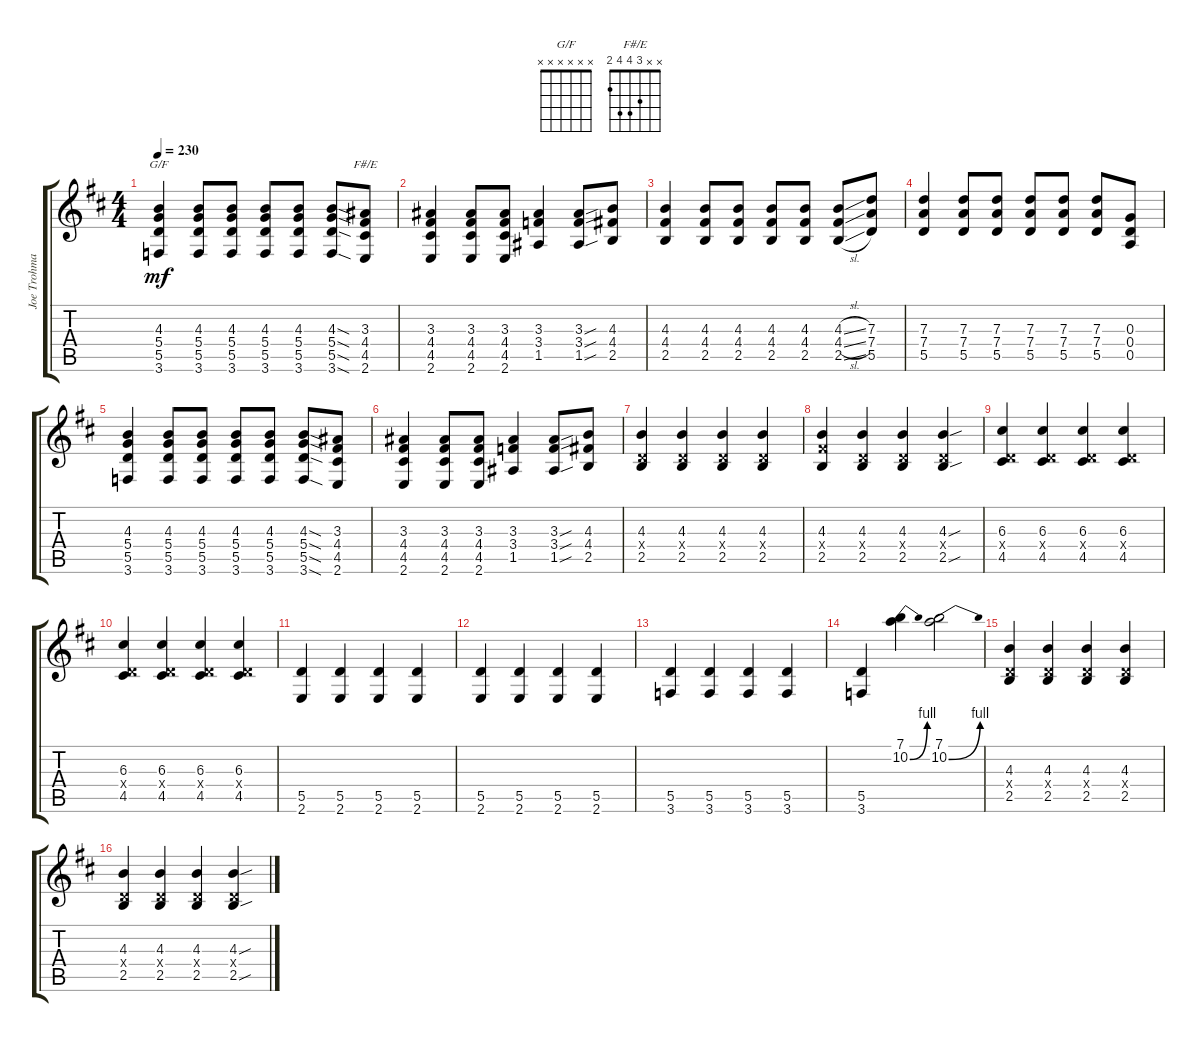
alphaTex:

\track ("Joe Trohman" "Joe Trohma") {instrument distortionguitar}
\staff {score tabs}
\tuning (E4 B3 G3 D3 A2 D2) {hide}
\chord ("G/F" x x x x x x)
\chord ("F#/E" x x 3 4 4 2)
\ts (4 4)
\tempo 230
\clef g2
\ks d
(4.3 5.4 5.5 3.6).4{ch "G/F" dy mf} (4.3 5.4 5.5 3.6).8 (4.3 5.4 5.5 3.6).8 (4.3 5.4 5.5 3.6).8 (4.3 5.4 5.5 3.6).8 (4.3{sod} 5.4{sod} 5.5{sod} 3.6{sod}).8 (3.3 4.4 4.5 2.6).8{ch "F#/E"} |
(3.3 4.4 4.5 2.6).4 (3.3 4.4 4.5 2.6).8 (3.3 4.4 4.5 2.6).8 (3.3 3.4 1.5).4 (3.3{sou} 3.4{sou} 1.5{sou}).8 (4.3 4.4 2.5).8 |
(4.3 4.4 2.5).4 (4.3 4.4 2.5).8 (4.3 4.4 2.5).8 (4.3 4.4 2.5).8 (4.3 4.4 2.5).8 (4.3{sl} 4.4{sl} 2.5{sl}).8 (7.3 7.4 5.5).8 |
(7.3 7.4 5.5).4 (7.3 7.4 5.5).8 (7.3 7.4 5.5).8 (7.3 7.4 5.5).8 (7.3 7.4 5.5).8 (7.3 7.4 5.5).8 (0.3 0.4 0.5).8 |
(4.3 5.4 5.5 3.6).4 (4.3 5.4 5.5 3.6).8 (4.3 5.4 5.5 3.6).8 (4.3 5.4 5.5 3.6).8 (4.3 5.4 5.5 3.6).8 (4.3{sod} 5.4{sod} 5.5{sod} 3.6{sod}).8 (3.3 4.4 4.5 2.6).8 |
(3.3 4.4 4.5 2.6).4 (3.3 4.4 4.5 2.6).8 (3.3 4.4 4.5 2.6).8 (3.3 3.4 1.5).4 (3.3{sou} 3.4{sou} 1.5{sou}).8 (4.3 4.4 2.5).8 |
(4.3 0.4{x} 2.5).4 (4.3 0.4{x} 2.5).4 (4.3 0.4{x} 2.5).4 (4.3 0.4{x} 2.5).4 |
(4.3 4.4{x} 2.5).4 (4.3 0.4{x} 2.5).4 (4.3 0.4{x} 2.5).4 (4.3{sou} 0.4{x} 2.5{sou}).4 |
(6.3 0.4{x} 4.5).4 (6.3 0.4{x} 4.5).4 (6.3 0.4{x} 4.5).4 (6.3 0.4{x} 4.5).4 |
(6.3 0.4{x} 4.5).4 (6.3 0.4{x} 4.5).4 (6.3 0.4{x} 4.5).4 (6.3 0.4{x} 4.5).4 |
(5.5 2.6).4 (5.5 2.6).4 (5.5 2.6).4 (5.5 2.6).4 |
(5.5 2.6).4 (5.5 2.6).4 (5.5 2.6).4 (5.5 2.6).4 |
(5.5 3.6).4 (5.5 3.6).4 (5.5 3.6).4 (5.5 3.6).4 |
(5.5 3.6).4 (7.1 10.2{be (bend 0 0 60 4)}).4 (7.1 10.2{be (bend 0 0 60 4)}).2 |
(4.3 0.4{x} 2.5).4 (4.3 0.4{x} 2.5).4 (4.3 0.4{x} 2.5).4 (4.3 0.4{x} 2.5).4 |
(4.3 0.4{x} 2.5).4 (4.3 0.4{x} 2.5).4 (4.3 0.4{x} 2.5).4 (4.3{sou} 0.4{x} 2.5{sou}).4
